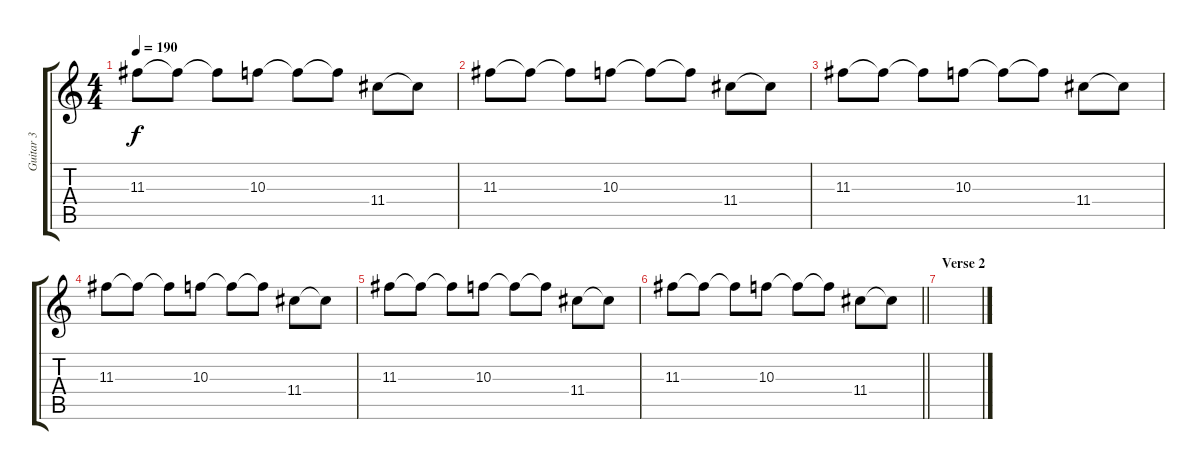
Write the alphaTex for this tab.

\track ("Guitar 3" "Guitar 3") {instrument overdrivenguitar}
\staff {score tabs}
\tuning (E4 B3 G3 D3 A2 E2) {hide}
\ts (4 4)
\tempo 190
\clef g2
\ks c
11.3.8{dy f} 11.3{t}.8 11.3{t}.8 10.3.8 10.3{t}.8 10.3{t}.8 11.4.8 11.4{t}.8 |
11.3.8 11.3{t}.8 11.3{t}.8 10.3.8 10.3{t}.8 10.3{t}.8 11.4.8 11.4{t}.8 |
11.3.8 11.3{t}.8 11.3{t}.8 10.3.8 10.3{t}.8 10.3{t}.8 11.4.8 11.4{t}.8 |
11.3.8 11.3{t}.8 11.3{t}.8 10.3.8 10.3{t}.8 10.3{t}.8 11.4.8 11.4{t}.8 |
11.3.8 11.3{t}.8 11.3{t}.8 10.3.8 10.3{t}.8 10.3{t}.8 11.4.8 11.4{t}.8 |
\barLineRight lightlight
11.3.8 11.3{t}.8 11.3{t}.8 10.3.8 10.3{t}.8 10.3{t}.8 11.4.8 11.4{t}.8 |
\section ("" "Verse 2")
